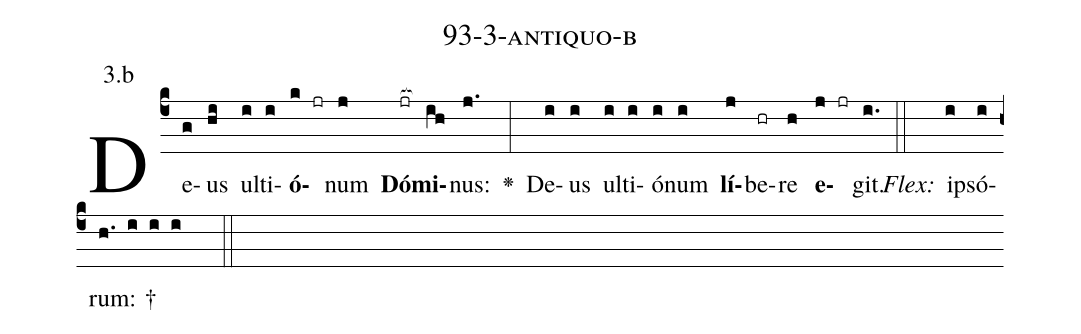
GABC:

name: 93-3-antiquo-b;
annotation: 3.b;
%%
(c4)De(g)us(hi) ul(i)ti(i)<b>ó</b>(k jr)num(j) <b>Dó</b>(jr[ocb:1{])<b>mi</b>(ih[ocb:0}])nus:(j.) <v>\greheightstar</v>(:) De(i)us(i) ul(i)ti(i)ó(i)num(i) <b>lí</b>(j)be(hr)re(h) <b>e</b>(j jr)git.(i.) (::)
<i>Flex:</i>()  ip(i)só(i)rum: †(h. i i i  ::)

%E(i) u(i) o(j) u(h) a(j) e.(i.) (::)
